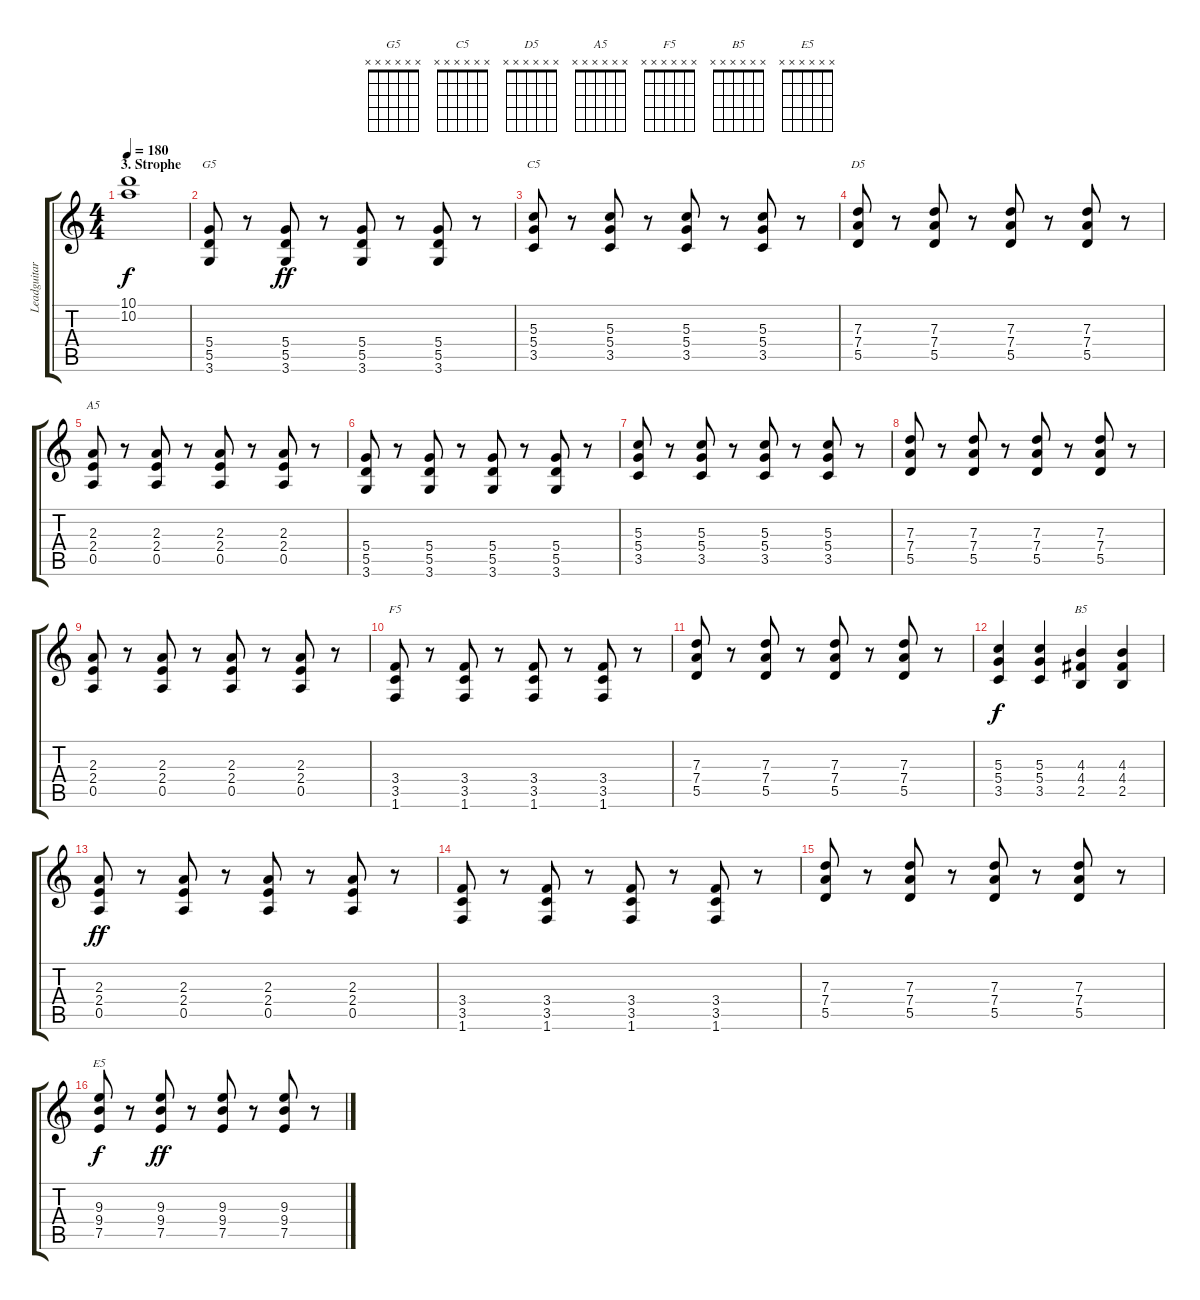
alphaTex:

\track ("Leadguitar" "Leadguitar") {instrument distortionguitar}
\staff {score tabs}
\tuning (E4 B3 G3 D3 A2 E2) {hide}
\chord ("G5" x x x x x x) {firstfret 0}
\chord ("C5" x x x x x x) {firstfret 0}
\chord ("D5" x x x x x x) {firstfret 0}
\chord ("A5" x x x x x x) {firstfret 0}
\chord ("F5" x x x x x x) {firstfret 0}
\chord ("B5" x x x x x x) {firstfret 0}
\chord ("E5" x x x x x x) {firstfret 0}
\ts (4 4)
\section ("" "3. Strophe")
\tempo 180
\clef g2
\ks c
(10.1{t} 10.2{t}).1{dy f volume 0} |
(5.4 5.5 3.6).8{ch "G5" volume 8} r.8 (5.4 5.5 3.6).8{dy ff} r.8 (5.4 5.5 3.6).8 r.8 (5.4 5.5 3.6).8 r.8 |
(5.3 5.4 3.5).8{ch "C5"} r.8 (5.3 5.4 3.5).8 r.8 (5.3 5.4 3.5).8 r.8 (5.3 5.4 3.5).8 r.8 |
(7.3 7.4 5.5).8{ch "D5"} r.8 (7.3 7.4 5.5).8 r.8 (7.3 7.4 5.5).8 r.8 (7.3 7.4 5.5).8 r.8 |
(2.3 2.4 0.5).8{ch "A5"} r.8 (2.3 2.4 0.5).8 r.8 (2.3 2.4 0.5).8 r.8 (2.3 2.4 0.5).8 r.8 |
(5.4 5.5 3.6).8 r.8 (5.4 5.5 3.6).8 r.8 (5.4 5.5 3.6).8 r.8 (5.4 5.5 3.6).8 r.8 |
(5.3 5.4 3.5).8 r.8 (5.3 5.4 3.5).8 r.8 (5.3 5.4 3.5).8 r.8 (5.3 5.4 3.5).8 r.8 |
(7.3 7.4 5.5).8 r.8 (7.3 7.4 5.5).8 r.8 (7.3 7.4 5.5).8 r.8 (7.3 7.4 5.5).8 r.8 |
(2.3 2.4 0.5).8 r.8 (2.3 2.4 0.5).8 r.8 (2.3 2.4 0.5).8 r.8 (2.3 2.4 0.5).8 r.8 |
(3.4 3.5 1.6).8{ch "F5"} r.8 (3.4 3.5 1.6).8 r.8 (3.4 3.5 1.6).8 r.8 (3.4 3.5 1.6).8 r.8 |
(7.3 7.4 5.5).8 r.8 (7.3 7.4 5.5).8 r.8 (7.3 7.4 5.5).8 r.8 (7.3 7.4 5.5).8 r.8 |
(5.3 5.4 3.5).4{dy f} (5.3 5.4 3.5).4 (4.3 4.4 2.5).4{ch "B5"} (4.3 4.4 2.5).4 |
(2.3 2.4 0.5).8{dy ff} r.8 (2.3 2.4 0.5).8 r.8 (2.3 2.4 0.5).8 r.8 (2.3 2.4 0.5).8 r.8 |
(3.4 3.5 1.6).8 r.8 (3.4 3.5 1.6).8 r.8 (3.4 3.5 1.6).8 r.8 (3.4 3.5 1.6).8 r.8 |
(7.3 7.4 5.5).8 r.8 (7.3 7.4 5.5).8 r.8 (7.3 7.4 5.5).8 r.8 (7.3 7.4 5.5).8 r.8 |
(9.3 9.4 7.5).8{ch "E5" dy f} r.8 (9.3 9.4 7.5).8{dy ff} r.8 (9.3 9.4 7.5).8 r.8 (9.3 9.4 7.5).8 r.8
